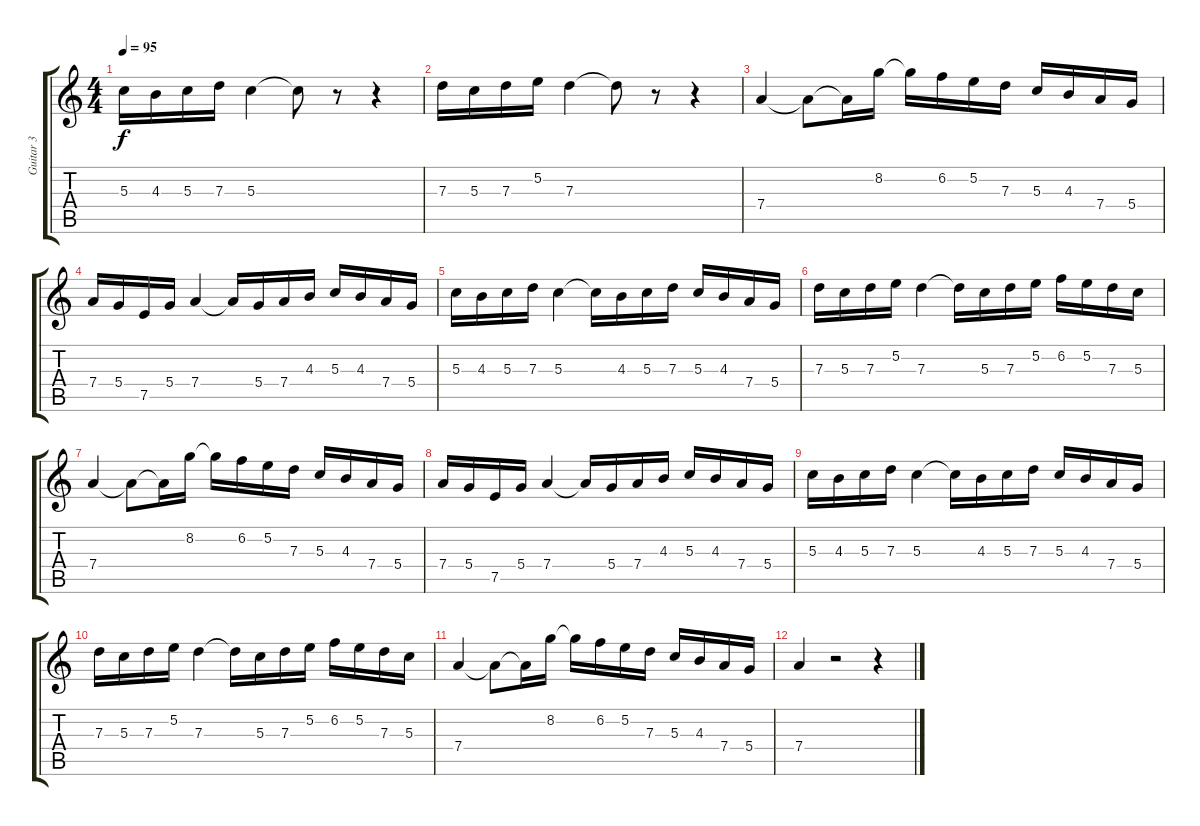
\track ("Guitar 3" "Guitar 3") {instrument distortionguitar}
\staff {score tabs}
\tuning (E4 B3 G3 D3 A2 E2) {hide}
\ts (4 4)
\tempo 95
\clef g2
\ks c
5.3.16{dy f} 4.3.16 5.3.16 7.3.16 5.3.4 5.3{t}.8 r.8 r.4 |
7.3.16 5.3.16 7.3.16 5.2.16 7.3.4 7.3{t}.8 r.8 r.4 |
7.4.4 7.4{t}.8 7.4{t}.16 8.2.16 8.2{t}.16 6.2.16 5.2.16 7.3.16 5.3.16 4.3.16 7.4.16 5.4.16 |
7.4.16 5.4.16 7.5.16 5.4.16 7.4.4 7.4{t}.16 5.4.16 7.4.16 4.3.16 5.3.16 4.3.16 7.4.16 5.4.16 |
5.3.16 4.3.16 5.3.16 7.3.16 5.3.4 5.3{t}.16 4.3.16 5.3.16 7.3.16 5.3.16 4.3.16 7.4.16 5.4.16 |
7.3.16 5.3.16 7.3.16 5.2.16 7.3.4 7.3{t}.16 5.3.16 7.3.16 5.2.16 6.2.16 5.2.16 7.3.16 5.3.16 |
7.4.4 7.4{t}.8 7.4{t}.16 8.2.16 8.2{t}.16 6.2.16 5.2.16 7.3.16 5.3.16 4.3.16 7.4.16 5.4.16 |
7.4.16 5.4.16 7.5.16 5.4.16 7.4.4 7.4{t}.16 5.4.16 7.4.16 4.3.16 5.3.16 4.3.16 7.4.16 5.4.16 |
5.3.16 4.3.16 5.3.16 7.3.16 5.3.4 5.3{t}.16 4.3.16 5.3.16 7.3.16 5.3.16 4.3.16 7.4.16 5.4.16 |
7.3.16 5.3.16 7.3.16 5.2.16 7.3.4 7.3{t}.16 5.3.16 7.3.16 5.2.16 6.2.16 5.2.16 7.3.16 5.3.16 |
7.4.4 7.4{t}.8 7.4{t}.16 8.2.16 8.2{t}.16 6.2.16 5.2.16 7.3.16 5.3.16 4.3.16 7.4.16 5.4.16 |
7.4.4 r.2 r.4
